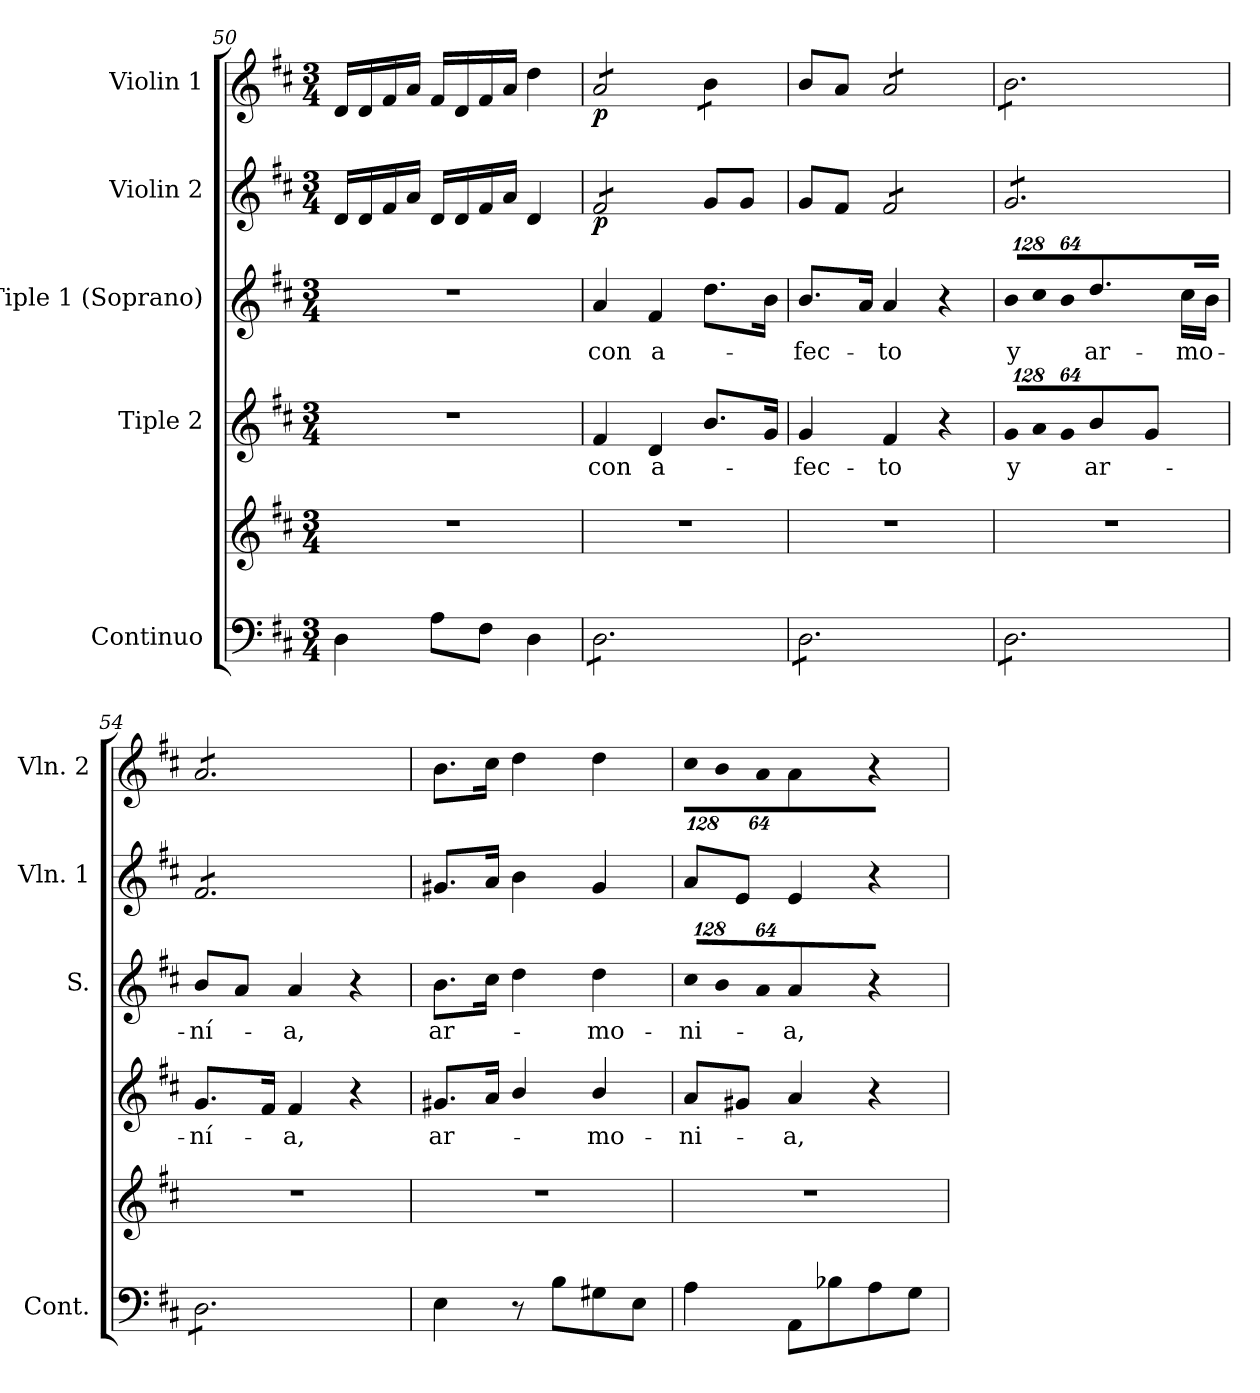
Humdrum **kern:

**kern	**kern	**kern	**text	**kern	**text	**kern	**dynam	**kern	**dynam
*part5	*part5	*part4	*part4	*part3	*part3	*part2	*part2	*part1	*part1
*staff6	*staff5	*staff4	*staff4	*staff3	*staff3	*staff2	*staff2	*staff1	*staff1
*I"Continuo	*	*I"Tiple 2	*	*I"Tiple 1 (Soprano)	*	*I"Violin 2	*	*I"Violin 1	*
*I'Cont.	*	*	*	*I'S.	*	*I'Vln. 1	*	*I'Vln. 2	*
*clefF4	*clefG2	*clefG2	*	*clefG2	*	*clefG2	*	*clefG2	*
*k[f#c#]	*k[f#c#]	*k[f#c#]	*	*k[f#c#]	*	*k[f#c#]	*	*k[f#c#]	*
*D:	*D:	*D:	*	*D:	*	*D:	*	*D:	*
*M3/4	*M3/4	*M3/4	*	*M3/4	*	*M3/4	*	*M3/4	*
=50	=50	=50	=50	=50	=50	=50	=50	=50	=50
!	!LO:N:vis=1	!LO:N:vis=1	!	!LO:N:vis=1	!	!	!	!	!
4Di\	2.r	2.r	.	2.r	.	16di/LL	.	16di/LL	.
.	.	.	.	.	.	16di/	.	16di/	.
.	.	.	.	.	.	16f#i/	.	16f#i/	.
.	.	.	.	.	.	16ai/JJ	.	16ai/JJ	.
8Ai\L	.	.	.	.	.	16di/LL	.	16f#i/LL	.
.	.	.	.	.	.	16di/	.	16di/	.
8F#i\J	.	.	.	.	.	16f#i/	.	16f#i/	.
.	.	.	.	.	.	16ai/JJ	.	16ai/JJ	.
4Di\	.	.	.	.	.	4di/	.	4ddi\	.
!!LO:LB:g=z
=51	=51	=51	=51	=51	=51	=51	=51	=51	=51
!	!LO:N:vis=1	!	!	!	!	!	!	!	!
!	!	!	!LO:LY:b:color=#000000	!	!	!	!	!	!
!	!	!	!	!	!LO:LY:b:color=#000000	!	!	!	!
*tremolo	*	*	*	*	*	*	*	*	*
*	*	*	*	*	*	*tremolo	*	*	*
*	*	*	*	*	*	*	*	*tremolo	*
8Di\L	2.r	4f#i/	con	4ai/	con	8f#i/L	p	8ai/L	p
8Di\	.	.	.	.	.	8f#i/	.	8ai/	.
!	!	!	!LO:LY:b:color=#000000	!	!	!	!	!	!
!	!	!	!	!	!LO:LY:b:color=#000000	!	!	!	!
8Di\	.	4di/	a-	4f#i/	a-	8f#i/	.	8ai/	.
8Di\	.	.	.	.	.	8f#i/J	.	8ai/J	.
*	*	*	*	*	*	*Xtremolo	*	*	*
8Di\	.	8.bi/L	.	8.ddi\L	.	8gi/L	.	8bi\L	.
8Di\J	.	.	.	.	.	8gi/J	.	8bi\J	.
*	*	*	*	*	*	*	*	*Xtremolo	*
.	.	16gi/Jk	.	16bi\Jk	.	.	.	.	.
=52	=52	=52	=52	=52	=52	=52	=52	=52	=52
!	!LO:N:vis=1	!	!	!	!	!	!	!	!
!	!	!	!LO:LY:b:color=#000000	!	!	!	!	!	!
!	!	!	!	!	!LO:LY:b:color=#000000	!	!	!	!
8Di\L	2.r	4gi/	-fec-	8.bi/L	-fec-	8gi/L	.	8bi/L	.
8Di\	.	.	.	.	.	8f#i/J	.	8ai/J	.
.	.	.	.	16ai/Jk	.	.	.	.	.
!	!	!	!LO:LY:b:color=#000000	!	!	!	!	!	!
!	!	!	!	!	!LO:LY:b:color=#000000	!	!	!	!
*	*	*	*	*	*	*tremolo	*	*	*
*	*	*	*	*	*	*	*	*tremolo	*
8Di\	.	4f#i/	-to	4ai/	-to	8f#i/L	.	8ai/L	.
8Di\	.	.	.	.	.	8f#i/	.	8ai/	.
8Di\	.	4r	.	4r	.	8f#i/	.	8ai/	.
8Di\J	.	.	.	.	.	8f#i/J	.	8ai/J	.
=53	=53	=53	=53	=53	=53	=53	=53	=53	=53
!	!LO:N:vis=1	!	!	!	!	!	!	!	!
*	*	*Xbrackettup	*	*	*	*	*	*	*
!	!	!LO:N:vis=8	!	!	!	!	!	!	!
!	!	!	!LO:LY:b:color=#000000	!	!	!	!	!	!
*	*	*	*	*Xbrackettup	*	*	*	*	*
!	!	!	!	!LO:N:vis=8	!	!	!	!	!
!	!	!	!	!	!LO:LY:b:color=#000000	!	!	!	!
8Di\L	2.r	1024%85gi/L	y	1024%85bi/L	y	8gi/L	.	8bi\L	.
!	!	!LO:N:vis=8	!	!LO:N:vis=8	!	!	!	!	!
.	.	1024%85ai/	.	1024%85cc#i/	.	.	.	.	.
8Di\	.	.	.	.	.	8gi/	.	8bi\	.
!	!	!LO:N:vis=8	!	!LO:N:vis=8	!	!	!	!	!
.	.	512%43gi/J	.	512%43bi/J	.	.	.	.	.
!	!	!	!LO:LY:b:color=#000000	!	!	!	!	!	!
!	!	!	!	!	!LO:LY:b:color=#000000	!	!	!	!
8Di\	.	4bi/	ar-	4.ddi\	ar-	8gi/	.	8bi\	.
8Di\	.	.	.	.	.	8gi/	.	8bi\	.
8Di\	.	4gi/	.	.	.	8gi/	.	8bi\	.
!	!	!	!	!	!LO:LY:b:color=#000000	!	!	!	!
8Di\J	.	.	.	16cc#i\LL	-mo-	8gi/J	.	8bi\J	.
.	.	.	.	16bi\JJ	.	.	.	.	.
=54	=54	=54	=54	=54	=54	=54	=54	=54	=54
!	!LO:N:vis=1	!	!	!	!	!	!	!	!
!	!	!	!LO:LY:b:color=#000000	!	!	!	!	!	!
!	!	!	!	!	!LO:LY:b:color=#000000	!	!	!	!
8Di\L	2.r	8.gi/L	-ní-	8bi/L	-ní-	8f#i/L	.	8ai/L	.
8Di\	.	.	.	8ai/J	.	8f#i/	.	8ai/	.
.	.	16f#i/Jk	.	.	.	.	.	.	.
!	!	!	!LO:LY:b:color=#000000	!	!	!	!	!	!
!	!	!	!	!	!LO:LY:b:color=#000000	!	!	!	!
8Di\	.	4f#i/	-a,	4ai/	-a,	8f#i/	.	8ai/	.
8Di\	.	.	.	.	.	8f#i/	.	8ai/	.
8Di\	.	4r	.	4r	.	8f#i/	.	8ai/	.
8Di\J	.	.	.	.	.	8f#i/J	.	8ai/J	.
*	*	*	*	*	*	*	*	*Xtremolo	*
*	*	*	*	*	*	*Xtremolo	*	*	*
*Xtremolo	*	*	*	*	*	*	*	*	*
=55	=55	=55	=55	=55	=55	=55	=55	=55	=55
!	!LO:N:vis=1	!	!	!	!	!	!	!	!
!	!	!	!LO:LY:b:color=#000000	!	!	!	!	!	!
!	!	!	!	!	!LO:LY:b:color=#000000	!	!	!	!
4Ei\	2.r	8.g#Xi/L	ar-	8.bi\L	ar-	8.g#Xi/L	.	8.bi\L	.
.	.	16ai/Jk	.	16cc#i\Jk	.	16ai/Jk	.	16cc#i\Jk	.
8r	.	4bi/	.	4ddi\	.	4bi\	.	4ddi\	.
8Bi\L	.	.	.	.	.	.	.	.	.
!	!	!	!LO:LY:b:color=#000000	!	!	!	!	!	!
!	!	!	!	!	!LO:LY:b:color=#000000	!	!	!	!
8G#Xi\	.	4bi/	-mo-	4ddi\	-mo-	4g#i/	.	4ddi\	.
8Ei\J	.	.	.	.	.	.	.	.	.
=56	=56	=56	=56	=56	=56	=56	=56	=56	=56
!	!LO:N:vis=1	!	!	!	!	!	!	!	!
!	!	!	!LO:LY:b:color=#000000	!LO:N:vis=8	!	!	!	!	!
!	!	!	!	!	!LO:LY:b:color=#000000	!	!	!	!
*	*	*	*	*	*	*	*	*Xbrackettup	*
!	!	!	!	!	!	!	!	!LO:N:vis=8	!
4Ai\	2.r	8ai/L	-ni-	1024%85cc#i/L	-ni-	8ai/L	.	1024%85cc#i\L	.
!	!	!	!	!LO:N:vis=8	!	!	!	!LO:N:vis=8	!
.	.	.	.	1024%85bi/	.	.	.	1024%85bi\	.
.	.	8g#Xi/J	.	.	.	8ei/J	.	.	.
!	!	!	!	!LO:N:vis=8	!	!	!	!LO:N:vis=8	!
.	.	.	.	512%43ai/J	.	.	.	512%43ai\J	.
!	!	!	!LO:LY:b:color=#000000	!	!	!	!	!	!
!	!	!	!	!	!LO:LY:b:color=#000000	!	!	!	!
8AAi\L	.	4ai/	-a,	4ai/	-a,	4ei/	.	4ai/	.
8B-Xi\	.	.	.	.	.	.	.	.	.
8Ai\	.	4r	.	4r	.	4r	.	4r	.
8Gi\J	.	.	.	.	.	.	.	.	.
=	=	=	=	=	=	=	=	=	=
*-	*-	*-	*-	*-	*-	*-	*-	*-	*-
